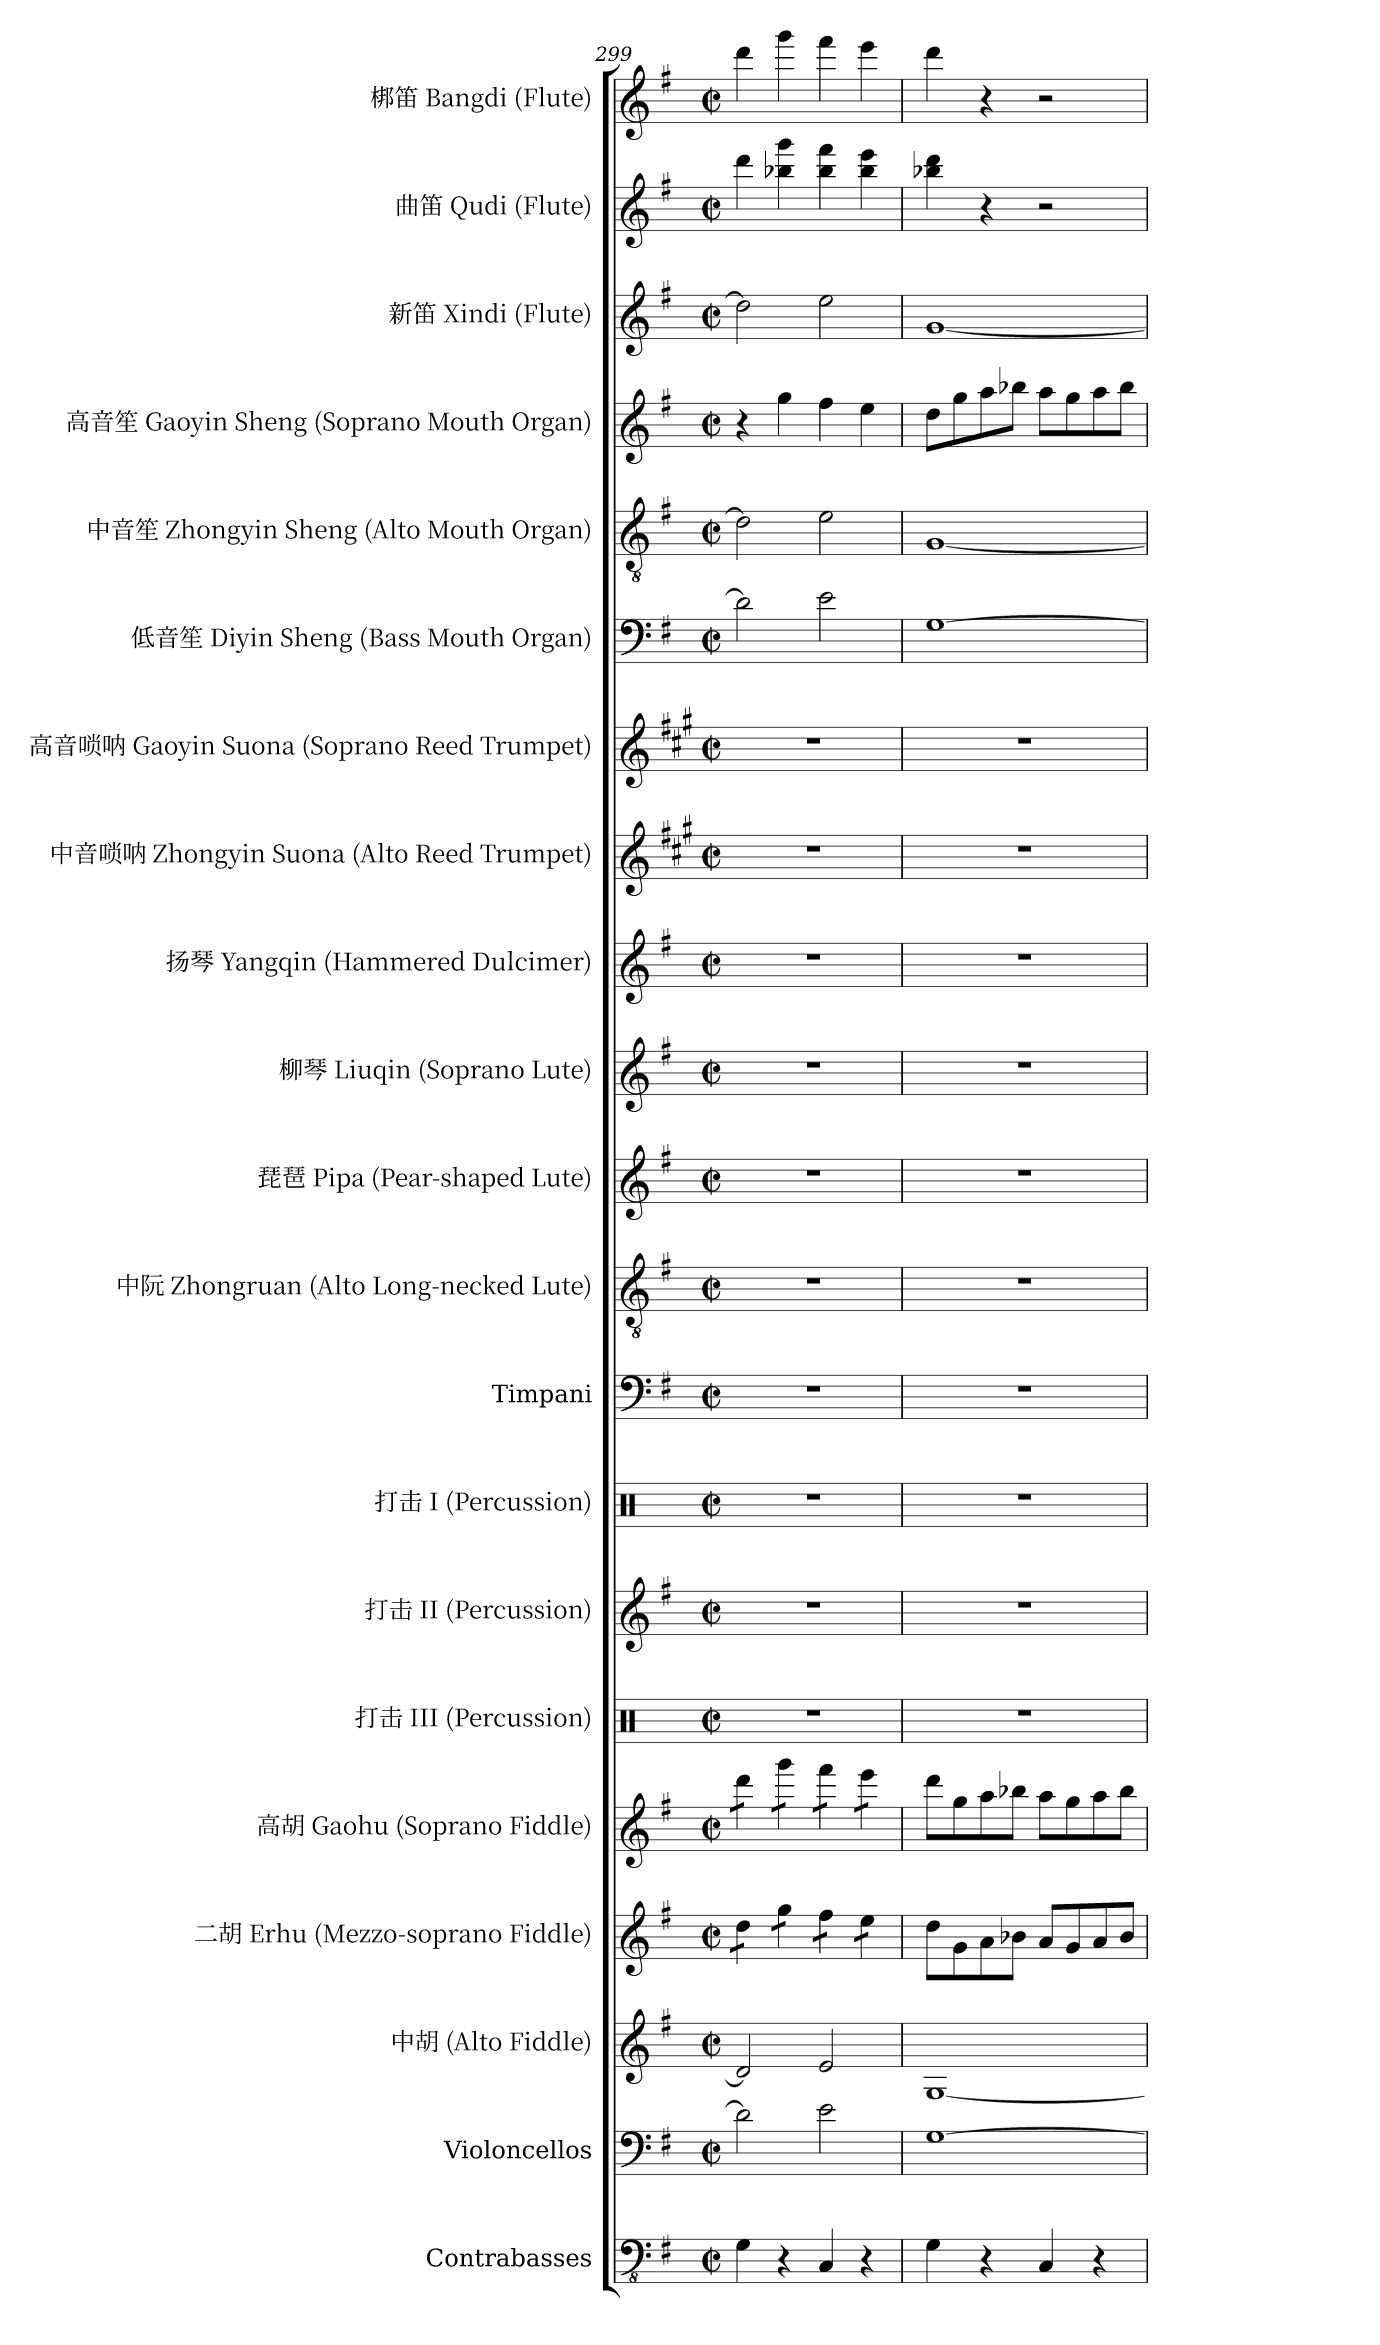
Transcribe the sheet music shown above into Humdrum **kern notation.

**kern	**kern	**kern	**kern	**kern	**kern	**kern	**kern	**kern	**kern	**kern	**kern	**kern	**kern	**kern	**kern	**kern	**kern	**kern	**kern	**kern
*part21	*part20	*part19	*part18	*part17	*part16	*part15	*part14	*part13	*part12	*part11	*part10	*part9	*part8	*part7	*part6	*part5	*part4	*part3	*part2	*part1
*staff21	*staff20	*staff19	*staff18	*staff17	*staff16	*staff15	*staff14	*staff13	*staff12	*staff11	*staff10	*staff9	*staff8	*staff7	*staff6	*staff5	*staff4	*staff3	*staff2	*staff1
*I"Contrabasses	*I"Violoncellos	*I"中胡 (Alto Fiddle)	*I"二胡 Erhu (Mezzo-soprano Fiddle)	*I"高胡 Gaohu (Soprano Fiddle)	*I"打击 III (Percussion)	*I"打击 II (Percussion)	*I"打击 I (Percussion)	*I"Timpani	*I"中阮 Zhongruan (Alto Long-necked Lute)	*I"琵琶 Pipa (Pear-shaped Lute)	*I"柳琴 Liuqin (Soprano Lute)	*I"扬琴 Yangqin  (Hammered Dulcimer)	*I"中音唢呐 Zhongyin Suona (Alto Reed Trumpet)	*I"高音唢呐 Gaoyin Suona (Soprano Reed Trumpet)	*I"低音笙 Diyin Sheng (Bass Mouth Organ)	*I"中音笙 Zhongyin Sheng (Alto Mouth Organ)	*I"高音笙 Gaoyin Sheng (Soprano Mouth Organ)	*I"新笛 Xindi (Flute)	*I"曲笛 Qudi (Flute)	*I"梆笛 Bangdi (Flute)
*I'Cbs.	*I'Vcs.	*	*	*	*I'打击 III	*I'打击 II	*I'打击 I	*I'Timp.	*	*	*	*	*	*	*	*	*	*	*	*
*clefFv4	*clefF4	*clefG2	*clefG2	*clefG2	*clefX	*clefG2	*clefX	*clefF4	*clefGv2	*clefG2	*clefG2	*clefG2	*clefG2	*clefG2	*clefF4	*clefGv2	*clefG2	*clefG2	*clefG2	*clefG2
*	*	*	*	*	*	*	*	*	*	*ITrd7c12	*	*	*ITrd1c2	*ITrd1c2	*	*	*	*	*	*
*k[f#]	*k[f#]	*k[f#]	*k[f#]	*k[f#]	*k[]	*k[f#]	*k[]	*k[f#]	*k[f#]	*k[f#]	*k[f#]	*k[f#]	*k[f#]	*k[f#]	*k[f#]	*k[f#]	*k[f#]	*k[f#]	*k[f#]	*k[f#]
*M2/2	*M2/2	*M2/2	*M2/2	*M2/2	*M2/2	*M2/2	*M2/2	*M2/2	*M2/2	*M2/2	*M2/2	*M2/2	*M2/2	*M2/2	*M2/2	*M2/2	*M2/2	*M2/2	*M2/2	*M2/2
*met(c|)	*met(c|)	*met(c|)	*met(c|)	*met(c|)	*met(c|)	*met(c|)	*met(c|)	*met(c|)	*met(c|)	*met(c|)	*met(c|)	*met(c|)	*met(c|)	*met(c|)	*met(c|)	*met(c|)	*met(c|)	*met(c|)	*met(c|)	*met(c|)
=299	=299	=299	=299	=299	=299	=299	=299	=299	=299	=299	=299	=299	=299	=299	=299	=299	=299	=299	=299	=299
*	*	*	*tremolo	*	*	*	*	*	*	*	*	*	*	*	*	*	*	*	*	*
*	*	*	*	*tremolo	*	*	*	*	*	*	*	*	*	*	*	*	*	*	*	*
4GG\	2d\]	2d/]	8dd\L	8ddd\L	1r	1r	1r	1r	1r	1r	1r	1r	1r	1r	2d\]	2d\]	4r	2dd\]	4ddd\	4ddd\
.	.	.	8dd\J	8ddd\J	.	.	.	.	.	.	.	.	.	.	.	.	.	.	.	.
4r	.	.	8gg\L	8ggg\L	.	.	.	.	.	.	.	.	.	.	.	.	4gg\	.	4bb-X\ 4ggg\	4ggg\
.	.	.	8gg\J	8ggg\J	.	.	.	.	.	.	.	.	.	.	.	.	.	.	.	.
4CC/	2e\	2e/	8ff#\L	8fff#\L	.	.	.	.	.	.	.	.	.	.	2e\	2e\	4ff#\	2ee\	4bb-\ 4fff#\	4fff#\
.	.	.	8ff#\J	8fff#\J	.	.	.	.	.	.	.	.	.	.	.	.	.	.	.	.
4r	.	.	8ee\L	8eee\L	.	.	.	.	.	.	.	.	.	.	.	.	4ee\	.	4bb-\ 4eee\	4eee\
.	.	.	8ee\J	8eee\J	.	.	.	.	.	.	.	.	.	.	.	.	.	.	.	.
*	*	*	*	*Xtremolo	*	*	*	*	*	*	*	*	*	*	*	*	*	*	*	*
*	*	*	*Xtremolo	*	*	*	*	*	*	*	*	*	*	*	*	*	*	*	*	*
=300	=300	=300	=300	=300	=300	=300	=300	=300	=300	=300	=300	=300	=300	=300	=300	=300	=300	=300	=300	=300
4GG\	[1G	[1G	8dd\L	8ddd\L	1r	1r	1r	1r	1r	1r	1r	1r	1r	1r	[1G	[1G	8dd\L	[1g	4bb-X\ 4ddd\	4ddd\
.	.	.	8g\	8gg\	.	.	.	.	.	.	.	.	.	.	.	.	8gg\	.	.	.
4r	.	.	8a\	8aa\	.	.	.	.	.	.	.	.	.	.	.	.	8aa\	.	4r	4r
.	.	.	8b-X\J	8bb-X\J	.	.	.	.	.	.	.	.	.	.	.	.	8bb-X\J	.	.	.
4CC/	.	.	8a/L	8aa\L	.	.	.	.	.	.	.	.	.	.	.	.	8aa\L	.	2r	2r
.	.	.	8g/	8gg\	.	.	.	.	.	.	.	.	.	.	.	.	8gg\	.	.	.
4r	.	.	8a/	8aa\	.	.	.	.	.	.	.	.	.	.	.	.	8aa\	.	.	.
.	.	.	8b-/J	8bb-\J	.	.	.	.	.	.	.	.	.	.	.	.	8bb-\J	.	.	.
=	=	=	=	=	=	=	=	=	=	=	=	=	=	=	=	=	=	=	=	=
*-	*-	*-	*-	*-	*-	*-	*-	*-	*-	*-	*-	*-	*-	*-	*-	*-	*-	*-	*-	*-
